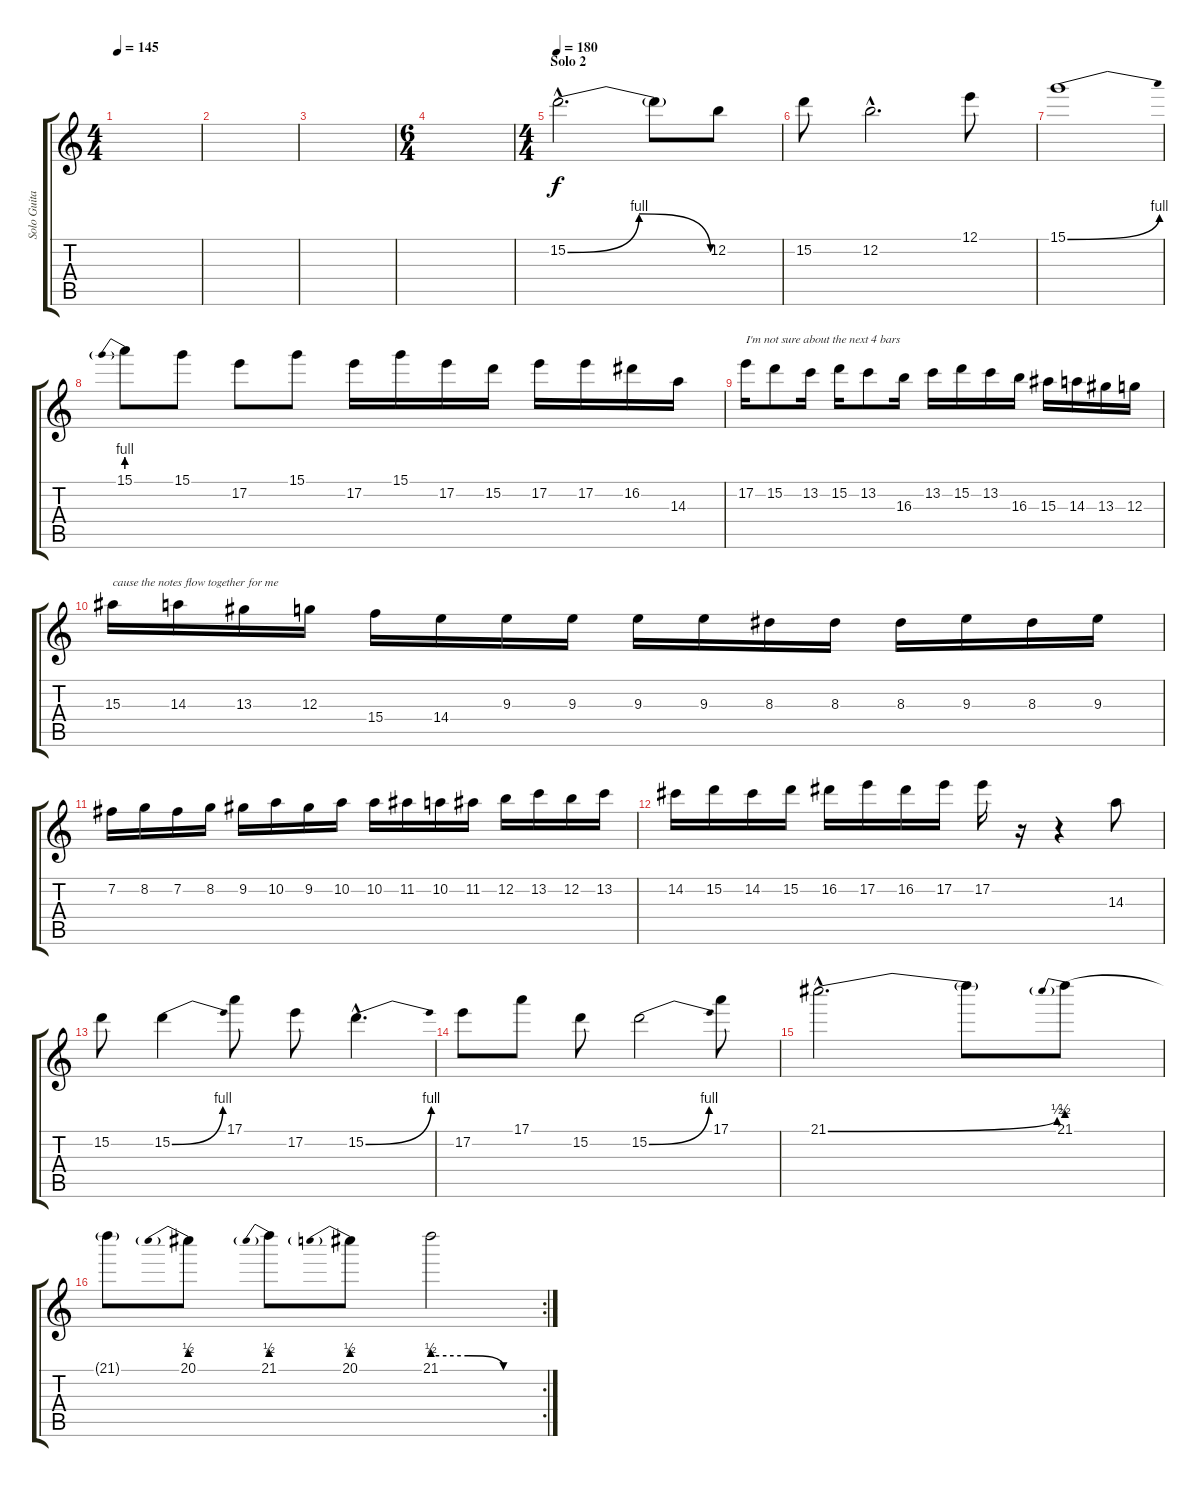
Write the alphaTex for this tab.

\track ("Solo Guitar (center)" "Solo Guita") {instrument distortionguitar}
\staff {score tabs}
\tuning (E4 B3 G3 D3 A2 E2) {hide}
\ts (4 4)
\tempo 145
\clef g2
\ks c
|
|
|
\ts (6 4)
|
\ts (4 4)
\section ("" "Solo 2")
\tempo 180
15.2{be (bendrelease 0 0 9 4 42 4 60 0) hac}.2{d} 15.2{t}.8 12.2.8 |
15.2.8 12.2{hac}.2{d} 12.1.8 |
15.1{be (bend 0 0 60 4)}.1 |
15.1{be (prebend 0 4 60 4)}.8 15.1.8 17.2.8 15.1.8 17.2.16 15.1.16 17.2.16 15.2.16 17.2.16 17.2.16 16.2.16 14.3.16 |
17.2.16{txt "I'm not sure about the next 4 bars"} 15.2.8 13.2.16 15.2.16 13.2.8 16.3.16 13.2.16 15.2.16 13.2.16 16.3.16 15.3.16 14.3.16 13.3.16 12.3.16 |
15.3.16{txt "cause the notes flow together for me"} 14.3.16 13.3.16 12.3.16 15.4.16 14.4.16 9.3.16 9.3.16 9.3.16 9.3.16 8.3.16 8.3.16 8.3.16 9.3.16 8.3.16 9.3.16 |
7.2.16 8.2.16 7.2.16 8.2.16 9.2.16 10.2.16 9.2.16 10.2.16 10.2.16 11.2.16 10.2.16 11.2.16 12.2.16 13.2.16 12.2.16 13.2.16 |
14.2.16 15.2.16 14.2.16 15.2.16 16.2.16 17.2.16 16.2.16 17.2.16 17.2.16 r.16 r.4 14.3.8 |
15.2.8 15.2{be (bend 0 0 60 4)}.4 17.1.8 17.2.8 15.2{be (bend 0 0 60 4) hac}.4{d} |
17.2.8 17.1.8 15.2.8 15.2{be (bend 0 0 60 4)}.2 17.1.8 |
21.1{be (bend 0 0 60 2) hac}.2{d} 21.1{t}.8 21.1{be (prebend 0 2 60 2)}.8 |
\rc 2
21.1{t}.8 20.1{be (prebend 0 2 60 2)}.8 21.1{be (prebend 0 2 60 2)}.8 20.1{be (prebend 0 2 60 2)}.8 21.1{be (custom 0 2 20 2 40 0 60 0)}.2
